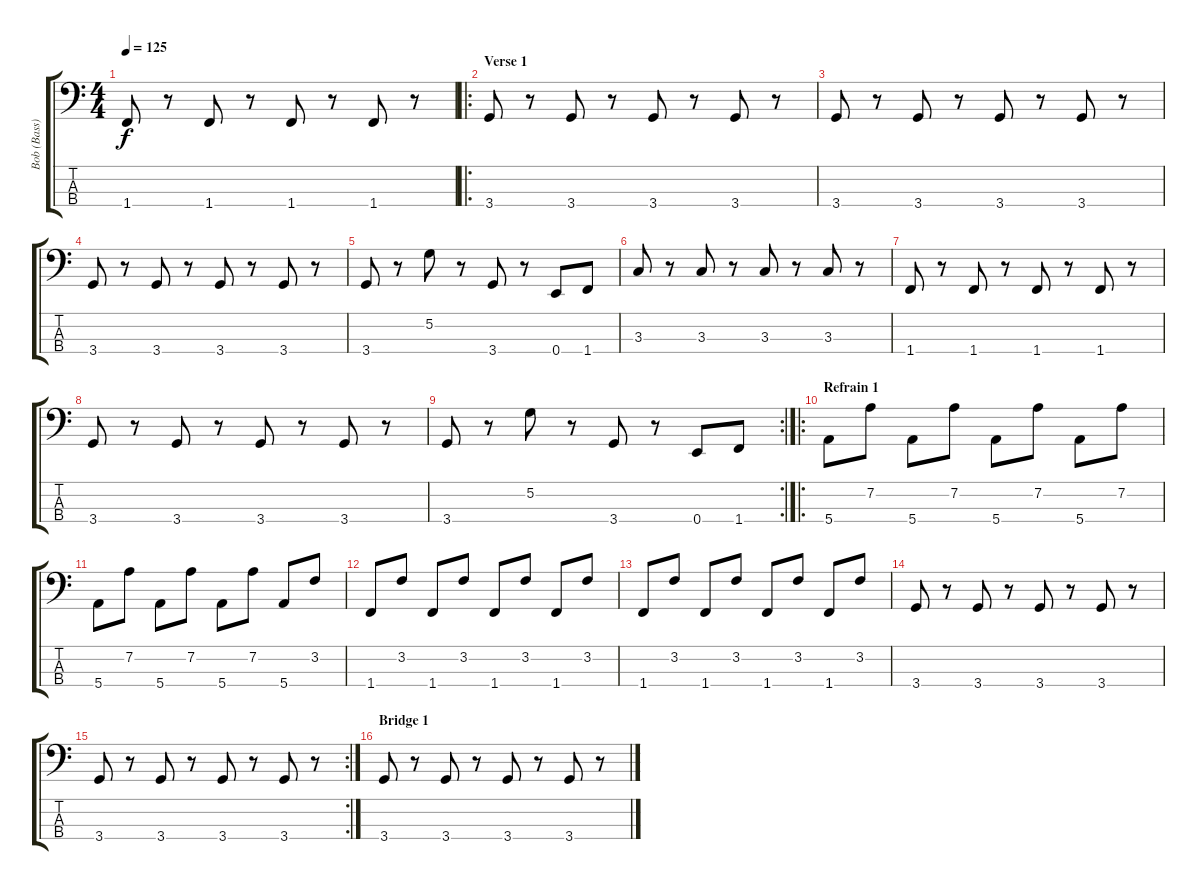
\track ("Bob (Bass)" "Bob (Bass)") {instrument electricbassfinger}
\staff {score tabs}
\tuning (G2 D2 A1 E1) {hide}
\ts (4 4)
\tempo 125
\clef f4
\ks c
1.4.8{dy f} r.8 1.4.8 r.8 1.4.8 r.8 1.4.8 r.8 |
\ro
\section ("" "Verse 1")
3.4.8 r.8 3.4.8 r.8 3.4.8 r.8 3.4.8 r.8 |
3.4.8 r.8 3.4.8 r.8 3.4.8 r.8 3.4.8 r.8 |
3.4.8 r.8 3.4.8 r.8 3.4.8 r.8 3.4.8 r.8 |
3.4.8 r.8 5.2.8 r.8 3.4.8 r.8 0.4.8 1.4.8 |
3.3.8 r.8 3.3.8 r.8 3.3.8 r.8 3.3.8 r.8 |
1.4.8 r.8 1.4.8 r.8 1.4.8 r.8 1.4.8 r.8 |
3.4.8 r.8 3.4.8 r.8 3.4.8 r.8 3.4.8 r.8 |
\rc 2
3.4.8 r.8 5.2.8 r.8 3.4.8 r.8 0.4.8 1.4.8 |
\ro
\section ("" "Refrain 1")
5.4.8 7.2.8 5.4.8 7.2.8 5.4.8 7.2.8 5.4.8 7.2.8 |
5.4.8 7.2.8 5.4.8 7.2.8 5.4.8 7.2.8 5.4.8 3.2.8 |
1.4.8 3.2.8 1.4.8 3.2.8 1.4.8 3.2.8 1.4.8 3.2.8 |
1.4.8 3.2.8 1.4.8 3.2.8 1.4.8 3.2.8 1.4.8 3.2.8 |
3.4.8 r.8 3.4.8 r.8 3.4.8 r.8 3.4.8 r.8 |
\rc 2
3.4.8 r.8 3.4.8 r.8 3.4.8 r.8 3.4.8 r.8 |
\section ("" "Bridge 1")
3.4.8 r.8 3.4.8 r.8 3.4.8 r.8 3.4.8 r.8
